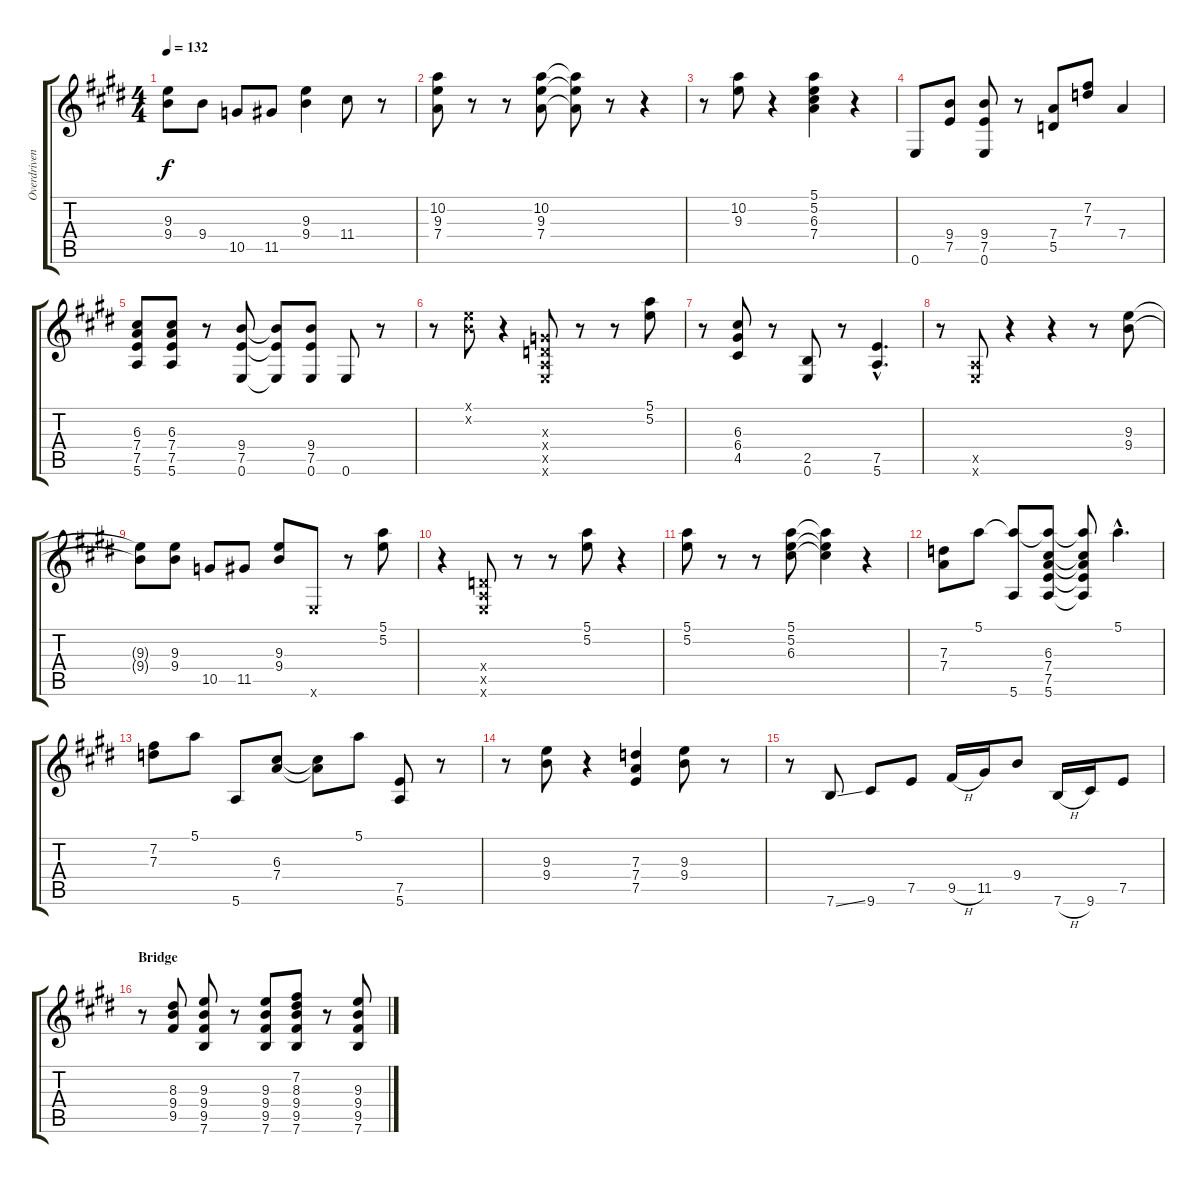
\track ("Overdriven Rythm [Guitar VI] " "Overdriven") {instrument overdrivenguitar}
\staff {score tabs}
\tuning (E4 B3 G3 D3 A2 E2) {hide}
\ts (4 4)
\tempo 132
\clef g2
\ks e
(9.3{t} 9.4{t}).8{dy f} 9.4.8 10.5.8 11.5.8 (9.3 9.4).4 11.4.8 r.8 |
(10.2 9.3 7.4).8 r.8 r.8 (10.2 9.3 7.4).8 (10.2{t} 9.3{t} 7.4{t}).8 r.8 r.4 |
r.8 (10.2 9.3).8 r.4 (5.1 5.2 6.3 7.4).4 r.4 |
0.6.8 (9.4 7.5).8 (9.4 7.5 0.6).8 r.8 (7.4 5.5).8 (7.2 7.3).8 7.4.4 |
(6.3 7.4 7.5 5.6).8 (6.3 7.4 7.5 5.6).8 r.8 (9.4 7.5 0.6).8 (9.4{t} 7.5{t} 0.6{t}).8 (9.4 7.5 0.6).8 0.6.8 r.8 |
r.8 (0.1{x} 0.2{x}).8 r.4 (0.3{x} 0.4{x} 0.5{x} 0.6{x}).8 r.8 r.8 (5.1 5.2).8 |
r.8 (6.3 6.4 4.5).8 r.8 (2.5 0.6).8 r.8 (7.5{hac} 5.6{hac}).4{d} |
r.8 (0.5{x} 0.6{x}).8 r.4 r.4 r.8 (9.3 9.4).8 |
(9.3{t} 9.4{t}).8 (9.3 9.4).8 10.5.8 11.5.8 (9.3 9.4).8 0.6{x}.8 r.8 (5.1 5.2).8 |
r.4 (0.4{x} 0.5{x} 0.6{x}).8 r.8 r.8 (5.1 5.2).8 r.4 |
(5.1 5.2).8 r.8 r.8 (5.1 5.2 6.3).8 (5.1{t} 5.2{t} 6.3{t}).4 r.4 |
(7.3 7.4).8 5.1.8 (5.1{t} 5.6).8 (5.1{t} 6.3 7.4 7.5 5.6).8 (5.1{t} 6.3{t} 7.4{t} 7.5{t} 5.6{t}).8 5.1{hac}.4{d} |
(7.2 7.3).8 5.1.8 5.6.8 (6.3 7.4).8 (6.3{t} 7.4{t}).8 5.1.8 (7.5 5.6).8 r.8 |
r.8 (9.3 9.4).8 r.4 (7.3 7.4 7.5).4 (9.3 9.4).8 r.8 |
r.8 7.6{ss}.8 9.6.8 7.5.8 9.5{h}.16 11.5.16 9.4.8 7.6{h}.16 9.6.16 7.5.8 |
\section ("" "Bridge")
r.8 (8.3 9.4 9.5).8 (9.3 9.4 9.5 7.6).8 r.8 (9.3 9.4 9.5 7.6).8 (7.2 8.3 9.4 9.5 7.6).8 r.8 (9.3 9.4 9.5 7.6).8
